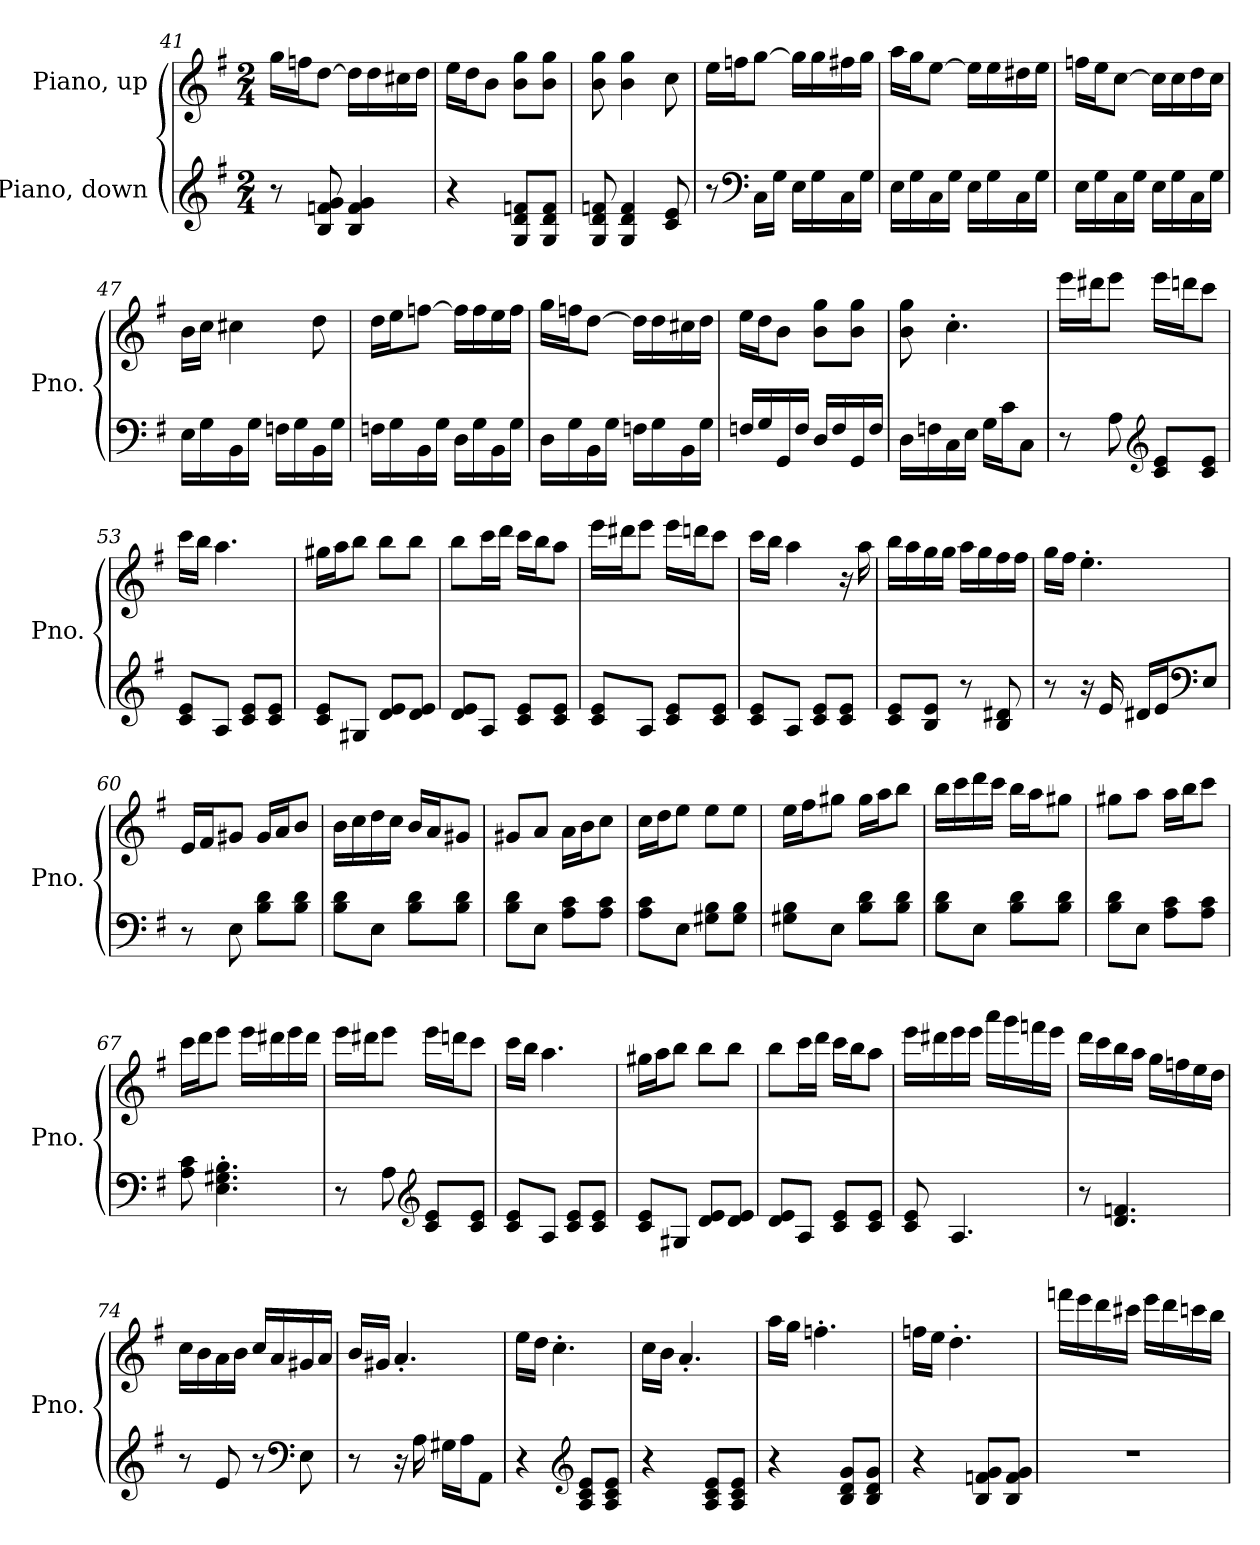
**kern	**kern
*part2	*part1
*staff2	*staff1
*I"Piano, down	*I"Piano, up
*I'Pno.	*I'Pno.
*clefG2	*clefG2
*k[f#]	*k[f#]
*M2/4	*M2/4
=41	=41
8r	16gg\LL
.	16ffn\J
8B/ 8fn/ 8g/	[8dd\J
4B/ 4f/ 4g/	16dd\LL]
.	16dd\
.	16cc#X\
.	16dd\JJ
=42	=42
4r	16ee\LL
.	16dd\J
.	8b\J
8G/ 8d/ 8fn/L	8b\ 8gg\L
8G/ 8d/ 8f/J	8b\ 8gg\J
=43	=43
8G/ 8d/ 8fn/	8b\ 8gg\
4G/ 4d/ 4f/	4b\ 4gg\
8c/ 8e/	8cc\
=44	=44
8r	16ee\LL
.	16ffn\J
*clefF4	*
16C\LL	[8gg\J
16G\JJ	.
16E\LL	16gg\LL]
16G\	16gg\
16C\	16ff#X\
16G\JJ	16gg\JJ
!!LO:LB:g=z
=45	=45
16E\LL	16aa\LL
16G\	16gg\J
16C\	[8ee\J
16G\JJ	.
16E\LL	16ee\LL]
16G\	16ee\
16C\	16dd#X\
16G\JJ	16ee\JJ
=46	=46
16E\LL	16ffn\LL
16G\	16ee\J
16C\	[8cc\J
16G\JJ	.
16E\LL	16cc\LL]
16G\	16cc\
16C\	16dd\
16G\JJ	16cc\JJ
=47	=47
16E\LL	16b\LL
16G\	16cc\JJ
16BB\	4cc#X\
16G\JJ	.
16Fn\LL	.
16G\	.
16BB\	8dd\
16G\JJ	.
=48	=48
16Fn\LL	16dd\LL
16G\	16ee\J
16BB\	[8ffn\J
16G\JJ	.
16D\LL	16ff\LL]
16G\	16ff\
16BB\	16ee\
16G\JJ	16ff\JJ
!!LO:LB:g=z
=49	=49
16D\LL	16gg\LL
16G\	16ffn\J
16BB\	[8dd\J
16G\JJ	.
16Fn\LL	16dd\LL]
16G\	16dd\
16BB\	16cc#X\
16G\JJ	16dd\JJ
=50	=50
16Fn/LL	16ee\LL
16G/	16dd\J
16GG/	8b\J
16F/JJ	.
16D/LL	8b\ 8gg\L
16F/	.
16GG/	8b\ 8gg\J
16F/JJ	.
=51	=51
16D\LL	8b\ 8gg\
16Fn\	.
16C\	4.cc'\
16E\JJ	.
16G\LL	.
16c\J	.
8C\J	.
=52	=52
8r	16eee\LL
.	16ddd#X\J
8A\	8eee\J
*clefG2	*
8c/ 8e/L	16eee\LL
.	16dddn\J
8c/ 8e/J	8ccc\J
!!LO:PB:g=z
=53	=53
8c/ 8e/L	16ccc\LL
.	16bb\JJ
8A/J	4.aa\
8c/ 8e/L	.
8c/ 8e/J	.
=54	=54
8c/ 8e/L	16gg#X\LL
.	16aa\J
8G#X/J	8bb\J
8d/ 8e/L	8bb\L
8d/ 8e/J	8bb\J
=55	=55
8d/ 8e/L	8bb\L
8A/J	16ccc\L
.	16ddd\JJ
8c/ 8e/L	16ccc\LL
.	16bb\J
8c/ 8e/J	8aa\J
=56	=56
8c/ 8e/L	16eee\LL
.	16ddd#X\J
8A/J	8eee\J
8c/ 8e/L	16eee\LL
.	16dddn\J
8c/ 8e/J	8ccc\J
=57	=57
8c/ 8e/L	16ccc\LL
.	16bb\JJ
8A/J	4aa\
8c/ 8e/L	.
8c/ 8e/J	16r
.	16aa\
!!LO:LB:g=z
=58	=58
8c/ 8e/L	16bb\LL
.	16aa\
8B/ 8e/J	16gg\
.	16gg\JJ
8r	16aa\LL
.	16gg\
8B/ 8d#X/	16ff#\
.	16ff#\JJ
=59	=59
8r	16gg\LL
.	16ff#\JJ
16r	4.ee'\
16e/	.
16d#X/LL	.
16e/J	.
*clefF4	*
8E/J	.
=60	=60
8r	16e/LL
.	16f#/J
8E\	8g#X/J
8B\ 8d\L	16g#/LL
.	16a/J
8B\ 8d\J	8b/J
=61	=61
8B\ 8d\L	16b\LL
.	16cc\
8E\J	16dd\
.	16cc\JJ
8B\ 8d\L	16b/LL
.	16a/J
8B\ 8d\J	8g#X/J
=62	=62
8B\ 8d\L	8g#X/L
8E\J	8a/J
8A\ 8c\L	16a\LL
.	16b\J
8A\ 8c\J	8cc\J
!!LO:LB:g=z
=63	=63
8A\ 8c\L	16cc\LL
.	16dd\J
8E\J	8ee\J
8G#X\ 8B\L	8ee\L
8G#\ 8B\J	8ee\J
=64	=64
8G#X\ 8B\L	16ee\LL
.	16ff#\J
8E\J	8gg#X\J
8B\ 8d\L	16gg#\LL
.	16aa\J
8B\ 8d\J	8bb\J
=65	=65
8B\ 8d\L	16bb\LL
.	16ccc\
8E\J	16ddd\
.	16ccc\JJ
8B\ 8d\L	16bb\LL
.	16aa\J
8B\ 8d\J	8gg#X\J
=66	=66
8B\ 8d\L	8gg#X\L
8E\J	8aa\J
8A\ 8c\L	16aa\LL
.	16bb\J
8A\ 8c\J	8ccc\J
=67	=67
8A\ 8c\	16ccc\LL
.	16ddd\J
4.E\' 4.G#X\' 4.B\'	8eee\J
.	16eee\LL
.	16ddd#X\
.	16eee\
.	16ddd#\JJ
!!LO:LB:g=z
=68	=68
8r	16eee\LL
.	16ddd#X\J
8A\	8eee\J
*clefG2	*
8c/ 8e/L	16eee\LL
.	16dddn\J
8c/ 8e/J	8ccc\J
=69	=69
8c/ 8e/L	16ccc\LL
.	16bb\JJ
8A/J	4.aa\
8c/ 8e/L	.
8c/ 8e/J	.
=70	=70
8c/ 8e/L	16gg#X\LL
.	16aa\J
8G#X/J	8bb\J
8d/ 8e/L	8bb\L
8d/ 8e/J	8bb\J
=71	=71
8d/ 8e/L	8bb\L
8A/J	16ccc\L
.	16ddd\JJ
8c/ 8e/L	16ccc\LL
.	16bb\J
8c/ 8e/J	8aa\J
!!LO:LB:g=z
=72	=72
8c/ 8e/	16eee\LL
.	16ddd#X\
4.A/	16eee\
.	16eee\JJ
.	16aaa\LL
.	16ggg\
.	16fffn\
.	16eee\JJ
=73	=73
8r	16ddd\LL
.	16ccc\
4.d/ 4.fn/	16bb\
.	16aa\JJ
.	16gg\LL
.	16ffn\
.	16ee\
.	16dd\JJ
=74	=74
8r	16cc\LL
.	16b\
8e/	16a\
.	16b\JJ
8r	16cc/LL
.	16a/
*clefF4	*
8E\	16g#X/
.	16a/JJ
=75	=75
8r	16b/LL
.	16g#X/JJ
16r	4.a'/
16A\	.
16G#X\LL	.
16A\J	.
8AA\J	.
!!LO:LB:g=z
=76	=76
4r	16ee\LL
.	16dd\JJ
.	4.cc'\
*clefG2	*
8A/ 8c/ 8e/L	.
8A/ 8c/ 8e/J	.
=77	=77
4r	16cc\LL
.	16b\JJ
.	4.a'/
8A/ 8c/ 8e/L	.
8A/ 8c/ 8e/J	.
=78	=78
4r	16aa\LL
.	16gg\JJ
.	4.ffn'\
8B/ 8d/ 8g/L	.
8B/ 8d/ 8g/J	.
=79	=79
4r	16ffn\LL
.	16ee\JJ
.	4.dd'\
8B/ 8fn/ 8g/L	.
8B/ 8f/ 8g/J	.
=80	=80
2r	16fffn\LL
.	16eee\
.	16ddd\
.	16ccc#X\JJ
.	16eee\LL
.	16ddd\
.	16cccn\
.	16bb\JJ
=	=
*-	*-
